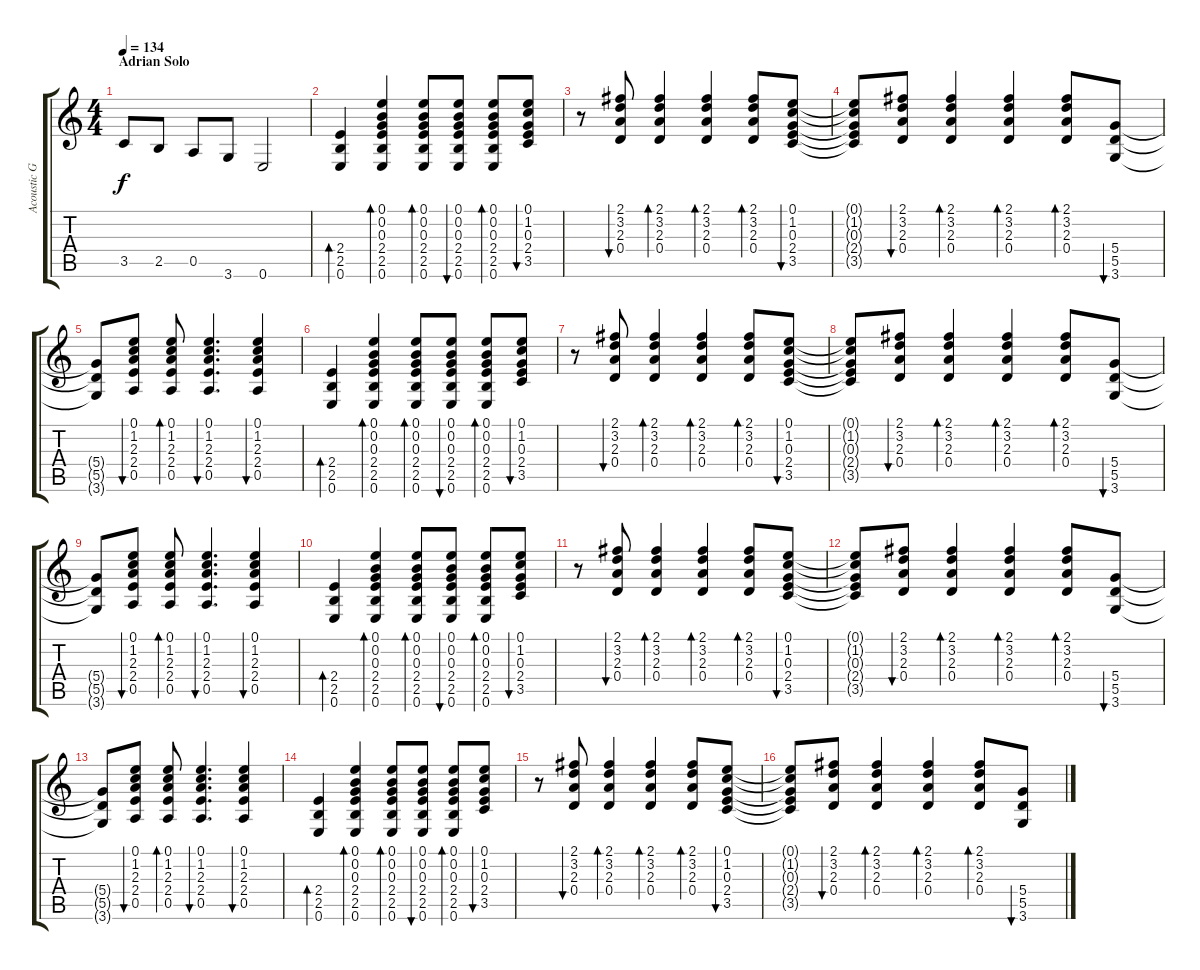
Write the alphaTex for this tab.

\track ("Acoustic Guitar" "Acoustic G") {instrument acousticguitarsteel}
\staff {score tabs}
\tuning (E4 B3 G3 D3 A2 E2) {hide}
\ts (4 4)
\section ("" "Adrian Solo")
\tempo 134
\clef g2
\ks c
3.5{t}.8{dy f} 2.5.8 0.5.8 3.6.8 0.6.2 |
(2.4 2.5 0.6).4{bd 60} (0.1 0.2 0.3 2.4 2.5 0.6).4{bd 60} (0.1 0.2 0.3 2.4 2.5 0.6).8{bd 60} (0.1 0.2 0.3 2.4 2.5 0.6).8{bu 60} (0.1 0.2 0.3 2.4 2.5 0.6).8{bd 60} (0.1 1.2 0.3 2.4 3.5).8{bu 60} |
r.8 (2.1 3.2 2.3 0.4).8{bu 60} (2.1 3.2 2.3 0.4).4{bd 60} (2.1 3.2 2.3 0.4).4{bd 60} (2.1 3.2 2.3 0.4).8{bd 60} (0.1 1.2 0.3 2.4 3.5).8{bu 60} |
(0.1{t} 1.2{t} 0.3{t} 2.4{t} 3.5{t}).8 (2.1 3.2 2.3 0.4).8{bu 60} (2.1 3.2 2.3 0.4).4{bd 60} (2.1 3.2 2.3 0.4).4{bd 60} (2.1 3.2 2.3 0.4).8{bd 60} (5.4 5.5 3.6).8{bu 60} |
(5.4{t} 5.5{t} 3.6{t}).8 (0.1 1.2 2.3 2.4 0.5).8{bu 60} (0.1 1.2 2.3 2.4 0.5).8{bd 60} (0.1 1.2 2.3 2.4 0.5).4{d bu 60} (0.1 1.2 2.3 2.4 0.5).4{bu 60} |
(2.4 2.5 0.6).4{bd 60} (0.1 0.2 0.3 2.4 2.5 0.6).4{bd 60} (0.1 0.2 0.3 2.4 2.5 0.6).8{bd 60} (0.1 0.2 0.3 2.4 2.5 0.6).8{bu 60} (0.1 0.2 0.3 2.4 2.5 0.6).8{bd 60} (0.1 1.2 0.3 2.4 3.5).8{bu 60} |
r.8 (2.1 3.2 2.3 0.4).8{bu 60} (2.1 3.2 2.3 0.4).4{bd 60} (2.1 3.2 2.3 0.4).4{bd 60} (2.1 3.2 2.3 0.4).8{bd 60} (0.1 1.2 0.3 2.4 3.5).8{bu 60} |
(0.1{t} 1.2{t} 0.3{t} 2.4{t} 3.5{t}).8 (2.1 3.2 2.3 0.4).8{bu 60} (2.1 3.2 2.3 0.4).4{bd 60} (2.1 3.2 2.3 0.4).4{bd 60} (2.1 3.2 2.3 0.4).8{bd 60} (5.4 5.5 3.6).8{bu 60} |
(5.4{t} 5.5{t} 3.6{t}).8 (0.1 1.2 2.3 2.4 0.5).8{bu 60} (0.1 1.2 2.3 2.4 0.5).8{bd 60} (0.1 1.2 2.3 2.4 0.5).4{d bu 60} (0.1 1.2 2.3 2.4 0.5).4{bu 60} |
(2.4 2.5 0.6).4{bd 60} (0.1 0.2 0.3 2.4 2.5 0.6).4{bd 60} (0.1 0.2 0.3 2.4 2.5 0.6).8{bd 60} (0.1 0.2 0.3 2.4 2.5 0.6).8{bu 60} (0.1 0.2 0.3 2.4 2.5 0.6).8{bd 60} (0.1 1.2 0.3 2.4 3.5).8{bu 60} |
r.8 (2.1 3.2 2.3 0.4).8{bu 60} (2.1 3.2 2.3 0.4).4{bd 60} (2.1 3.2 2.3 0.4).4{bd 60} (2.1 3.2 2.3 0.4).8{bd 60} (0.1 1.2 0.3 2.4 3.5).8{bu 60} |
(0.1{t} 1.2{t} 0.3{t} 2.4{t} 3.5{t}).8 (2.1 3.2 2.3 0.4).8{bu 60} (2.1 3.2 2.3 0.4).4{bd 60} (2.1 3.2 2.3 0.4).4{bd 60} (2.1 3.2 2.3 0.4).8{bd 60} (5.4 5.5 3.6).8{bu 60} |
(5.4{t} 5.5{t} 3.6{t}).8 (0.1 1.2 2.3 2.4 0.5).8{bu 60} (0.1 1.2 2.3 2.4 0.5).8{bd 60} (0.1 1.2 2.3 2.4 0.5).4{d bu 60} (0.1 1.2 2.3 2.4 0.5).4{bu 60} |
(2.4 2.5 0.6).4{bd 60} (0.1 0.2 0.3 2.4 2.5 0.6).4{bd 60} (0.1 0.2 0.3 2.4 2.5 0.6).8{bd 60} (0.1 0.2 0.3 2.4 2.5 0.6).8{bu 60} (0.1 0.2 0.3 2.4 2.5 0.6).8{bd 60} (0.1 1.2 0.3 2.4 3.5).8{bu 60} |
r.8 (2.1 3.2 2.3 0.4).8{bu 60} (2.1 3.2 2.3 0.4).4{bd 60} (2.1 3.2 2.3 0.4).4{bd 60} (2.1 3.2 2.3 0.4).8{bd 60} (0.1 1.2 0.3 2.4 3.5).8{bu 60} |
(0.1{t} 1.2{t} 0.3{t} 2.4{t} 3.5{t}).8 (2.1 3.2 2.3 0.4).8{bu 60} (2.1 3.2 2.3 0.4).4{bd 60} (2.1 3.2 2.3 0.4).4{bd 60} (2.1 3.2 2.3 0.4).8{bd 60} (5.4 5.5 3.6).8{bu 60}
